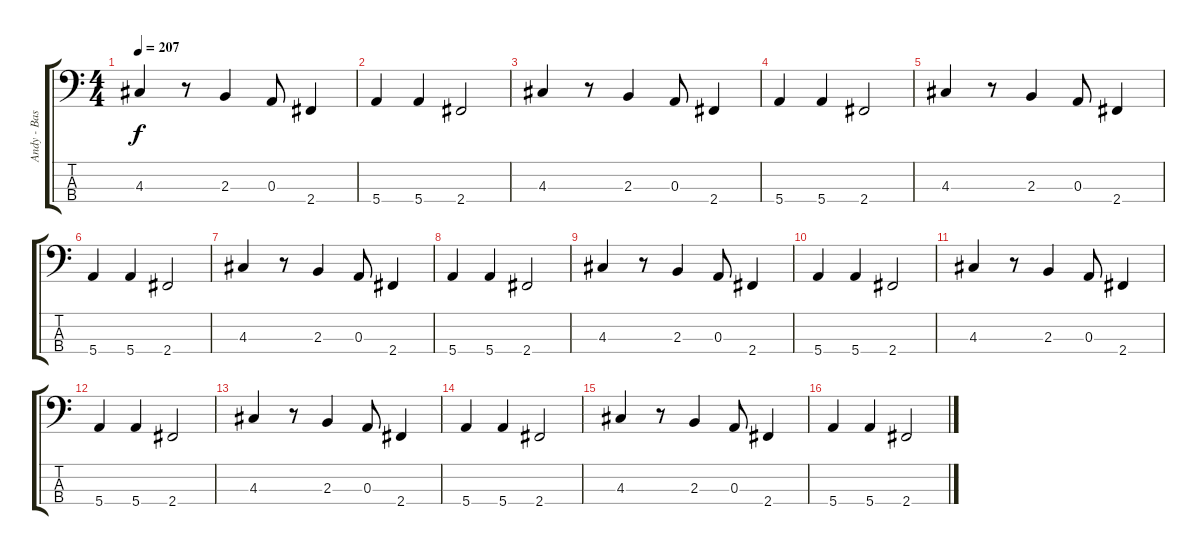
\track ("Andy - Bass" "Andy - Bas") {instrument electricbasspick}
\staff {score tabs}
\tuning (G2 D2 A1 E1) {hide}
\ts (4 4)
\tempo 207
\clef f4
\ks c
4.3.4{dy f} r.8 2.3.4 0.3.8 2.4.4 |
5.4.4 5.4.4 2.4.2 |
4.3.4 r.8 2.3.4 0.3.8 2.4.4 |
5.4.4 5.4.4 2.4.2 |
4.3.4 r.8 2.3.4 0.3.8 2.4.4 |
5.4.4 5.4.4 2.4.2 |
4.3.4 r.8 2.3.4 0.3.8 2.4.4 |
5.4.4 5.4.4 2.4.2 |
4.3.4 r.8 2.3.4 0.3.8 2.4.4 |
5.4.4 5.4.4 2.4.2 |
4.3.4 r.8 2.3.4 0.3.8 2.4.4 |
5.4.4 5.4.4 2.4.2 |
4.3.4 r.8 2.3.4 0.3.8 2.4.4 |
5.4.4 5.4.4 2.4.2 |
4.3.4 r.8 2.3.4 0.3.8 2.4.4 |
5.4.4 5.4.4 2.4.2
